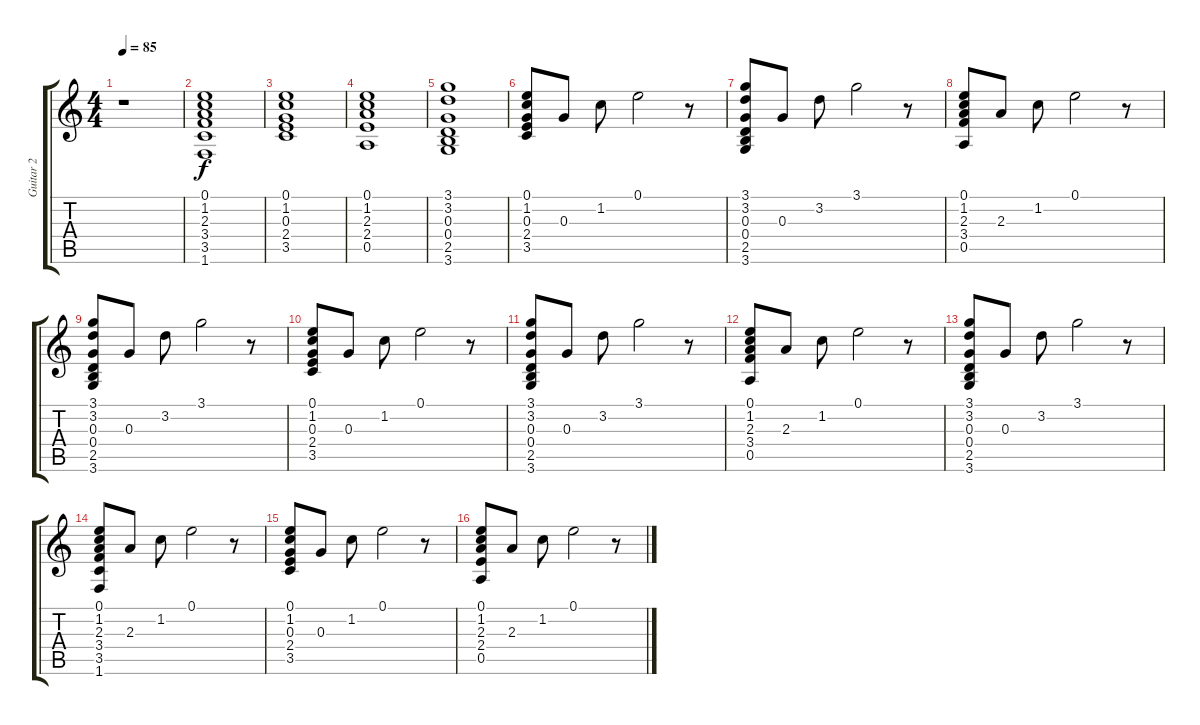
\track ("Guitar 2" "Guitar 2") {instrument acousticguitarnylon}
\staff {score tabs}
\tuning (E4 B3 G3 D3 A2 E2) {hide}
\ts (4 4)
\tempo 85
\clef g2
\ks c
r.1{dy f} |
(0.1 1.2 2.3 3.4 3.5 1.6).1{volume 11} |
(0.1 1.2 0.3 2.4 3.5).1 |
(0.1 1.2 2.3 2.4 0.5).1 |
(3.1 3.2 0.3 0.4 2.5 3.6).1 |
(0.1 1.2 0.3 2.4 3.5).8{volume 15} 0.3.8 1.2.8 0.1.2 r.8 |
(3.1 3.2 0.3 0.4 2.5 3.6).8 0.3.8 3.2.8 3.1.2 r.8 |
(0.1 1.2 2.3 3.4 0.5).8 2.3.8 1.2.8 0.1.2 r.8 |
(3.1 3.2 0.3 0.4 2.5 3.6).8 0.3.8 3.2.8 3.1.2 r.8 |
(0.1 1.2 0.3 2.4 3.5).8 0.3.8 1.2.8 0.1.2 r.8 |
(3.1 3.2 0.3 0.4 2.5 3.6).8 0.3.8 3.2.8 3.1.2 r.8 |
(0.1 1.2 2.3 3.4 0.5).8 2.3.8 1.2.8 0.1.2 r.8 |
(3.1 3.2 0.3 0.4 2.5 3.6).8 0.3.8 3.2.8 3.1.2 r.8 |
(0.1 1.2 2.3 3.4 3.5 1.6).8 2.3.8 1.2.8 0.1.2 r.8 |
(0.1 1.2 0.3 2.4 3.5).8 0.3.8 1.2.8 0.1.2 r.8 |
(0.1 1.2 2.3 2.4 0.5).8 2.3.8 1.2.8 0.1.2 r.8
